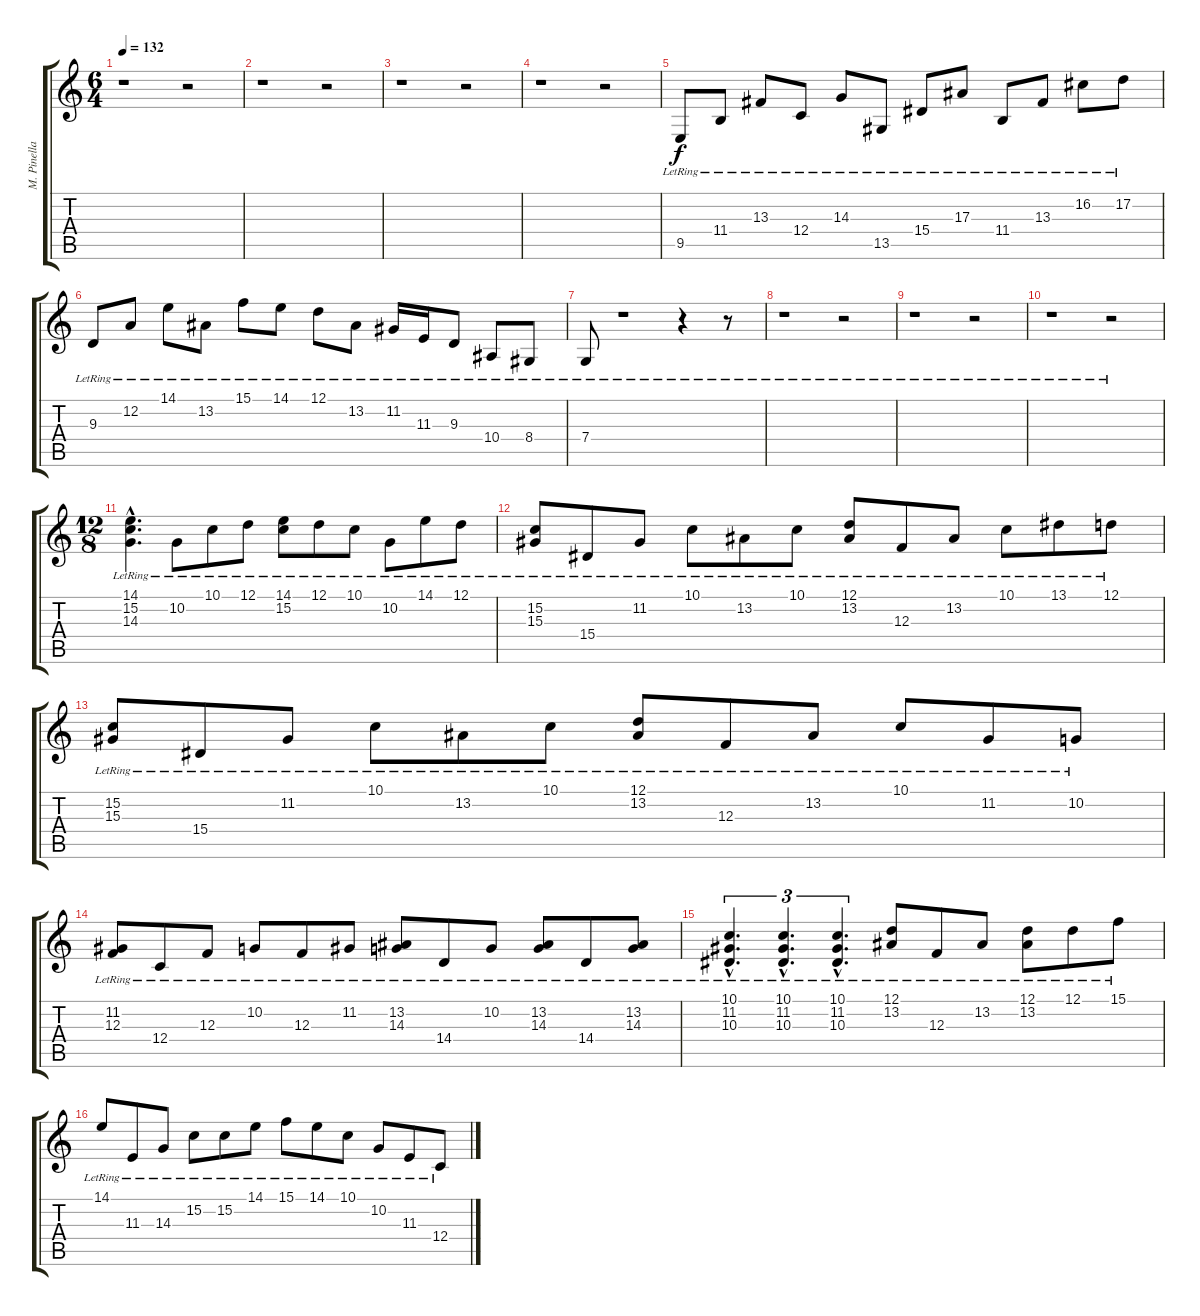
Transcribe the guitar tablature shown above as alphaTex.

\track ("M. Pinella [Piano, Add. Guitar]" "M. Pinella") {instrument pad1newage}
\staff {score tabs}
\tuning (D4 A3 F3 C3 G2 D2) {hide}
\ts (6 4)
\tempo 132
\clef g2
\ks c
r.1{dy f} r.2 |
r.1 r.2 |
r.1 r.2 |
r.1 r.2 |
9.5{lr}.8{volume 12 instrument pad1newage} 11.4{lr}.8 13.3{lr}.8 12.4{lr}.8 14.3{lr}.8 13.5{lr}.8 15.4{lr}.8 17.3{lr}.8 11.4{lr}.8 13.3{lr}.8 16.2{lr}.8 17.2{lr}.8 |
9.3{lr}.8 12.2{lr}.8 14.1{lr}.8 13.2{lr}.8 15.1{lr}.8 14.1{lr}.8 12.1{lr}.8 13.2{lr}.8 11.2{lr}.16 11.3{lr}.16 9.3{lr}.8 10.4{lr}.8 8.4{lr}.8 |
7.4{lr}.8 r.1 r.4 r.8 |
r.1 r.2 |
r.1 r.2 |
r.1 r.2 |
\ts (12 8)
(14.1{hac lr} 15.2{hac lr} 14.3{hac lr}).4{d instrument brightacousticpiano} 10.2{lr}.8 10.1{lr}.8 12.1{lr}.8 (14.1{lr} 15.2{lr}).8 12.1{lr}.8 10.1{lr}.8 10.2{lr}.8 14.1{lr}.8 12.1{lr}.8 |
(15.2{lr} 15.3{lr}).8 15.4{lr}.8 11.2{lr}.8 10.1{lr}.8 13.2{lr}.8 10.1{lr}.8 (12.1{lr} 13.2{lr}).8 12.3{lr}.8 13.2{lr}.8 10.1{lr}.8 13.1{lr}.8 12.1{lr}.8 |
(15.2{lr} 15.3{lr}).8 15.4{lr}.8 11.2{lr}.8 10.1{lr}.8 13.2{lr}.8 10.1{lr}.8 (12.1{lr} 13.2{lr}).8 12.3{lr}.8 13.2{lr}.8 10.1{lr}.8 11.2{lr}.8 10.2{lr}.8 |
(11.2{lr} 12.3{lr}).8 12.4{lr}.8 12.3{lr}.8 10.2{lr}.8 12.3{lr}.8 11.2{lr}.8 (13.2{lr} 14.3{lr}).8 14.4{lr}.8 10.2{lr}.8 (13.2{lr} 14.3{lr}).8 14.4{lr}.8 (13.2{lr} 14.3{lr}).8 |
(10.1{hac lr} 11.2{hac lr} 10.3{hac lr}).4{d tu (3 2)} (10.1{hac lr} 11.2{hac lr} 10.3{hac lr}).4{d tu (3 2)} (10.1{hac lr} 11.2{hac lr} 10.3{hac lr}).4{d tu (3 2)} (12.1{lr} 13.2{lr}).8 12.3{lr}.8 13.2{lr}.8 (12.1{lr} 13.2{lr}).8 12.1{lr}.8 15.1{lr}.8 |
14.1{lr}.8 11.3{lr}.8 14.3{lr}.8 15.2{lr}.8 15.2{lr}.8 14.1{lr}.8 15.1{lr}.8 14.1{lr}.8 10.1{lr}.8 10.2{lr}.8 11.3{lr}.8 12.4{lr}.8
